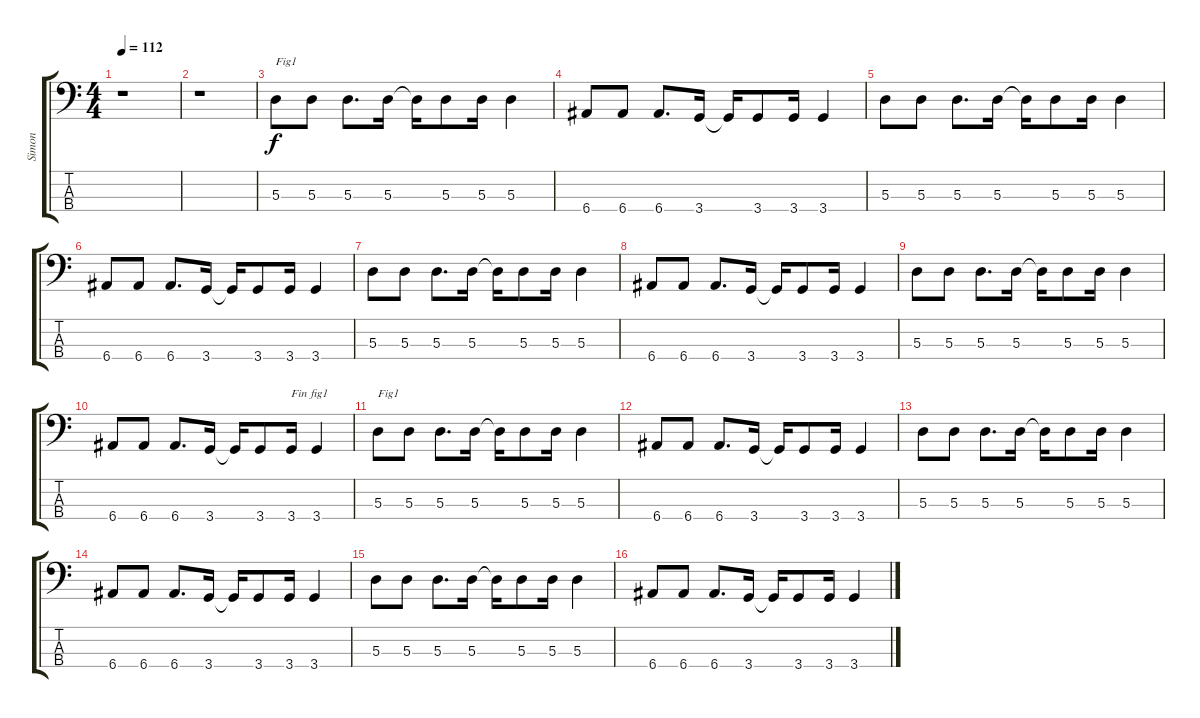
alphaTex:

\track ("Simon" "Simon") {instrument electricbasspick}
\staff {score tabs}
\tuning (G2 D2 A1 E1) {hide}
\ts (4 4)
\tempo 112
\clef f4
\ks c
r.1{dy f instrument electricbasspick} |
r.1 |
5.3.8{txt "Fig1"} 5.3.8 5.3.8{d} 5.3.16 5.3{t}.16 5.3.8 5.3.16 5.3.4 |
6.4.8 6.4.8 6.4.8{d} 3.4.16 3.4{t}.16 3.4.8 3.4.16 3.4.4 |
5.3.8 5.3.8 5.3.8{d} 5.3.16 5.3{t}.16 5.3.8 5.3.16 5.3.4 |
6.4.8 6.4.8 6.4.8{d} 3.4.16 3.4{t}.16 3.4.8 3.4.16 3.4.4 |
5.3.8 5.3.8 5.3.8{d} 5.3.16 5.3{t}.16 5.3.8 5.3.16 5.3.4 |
6.4.8 6.4.8 6.4.8{d} 3.4.16 3.4{t}.16 3.4.8 3.4.16 3.4.4 |
5.3.8 5.3.8 5.3.8{d} 5.3.16 5.3{t}.16 5.3.8 5.3.16 5.3.4 |
6.4.8 6.4.8 6.4.8{d} 3.4.16 3.4{t}.16 3.4.8 3.4.16{txt "Fin fig1"} 3.4.4 |
5.3.8{txt "Fig1"} 5.3.8 5.3.8{d} 5.3.16 5.3{t}.16 5.3.8 5.3.16 5.3.4 |
6.4.8 6.4.8 6.4.8{d} 3.4.16 3.4{t}.16 3.4.8 3.4.16 3.4.4 |
5.3.8 5.3.8 5.3.8{d} 5.3.16 5.3{t}.16 5.3.8 5.3.16 5.3.4 |
6.4.8 6.4.8 6.4.8{d} 3.4.16 3.4{t}.16 3.4.8 3.4.16 3.4.4 |
5.3.8 5.3.8 5.3.8{d} 5.3.16 5.3{t}.16 5.3.8 5.3.16 5.3.4 |
6.4.8 6.4.8 6.4.8{d} 3.4.16 3.4{t}.16 3.4.8 3.4.16 3.4.4
